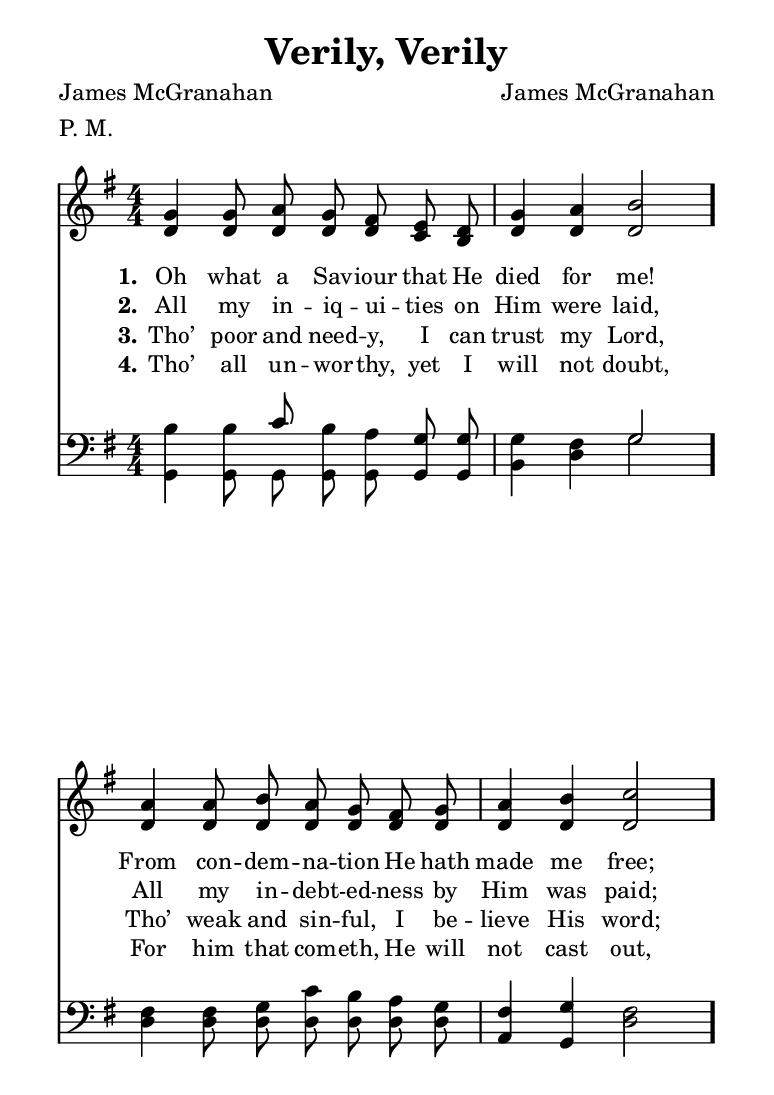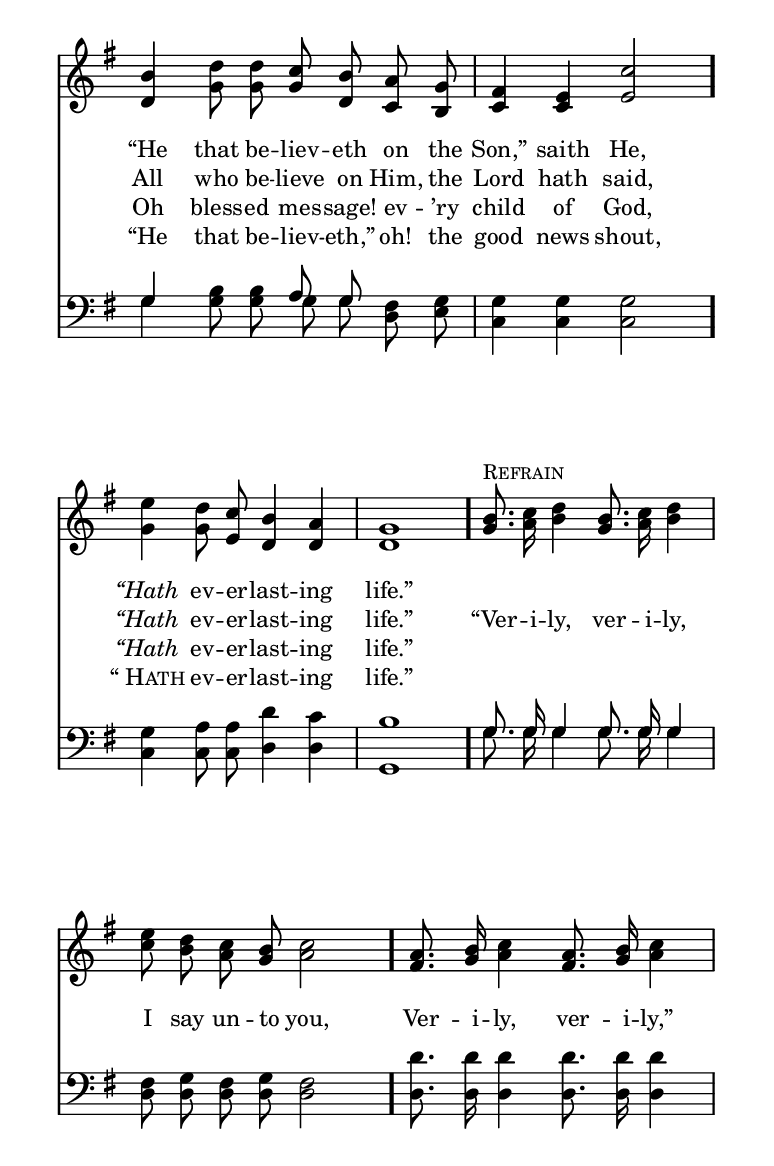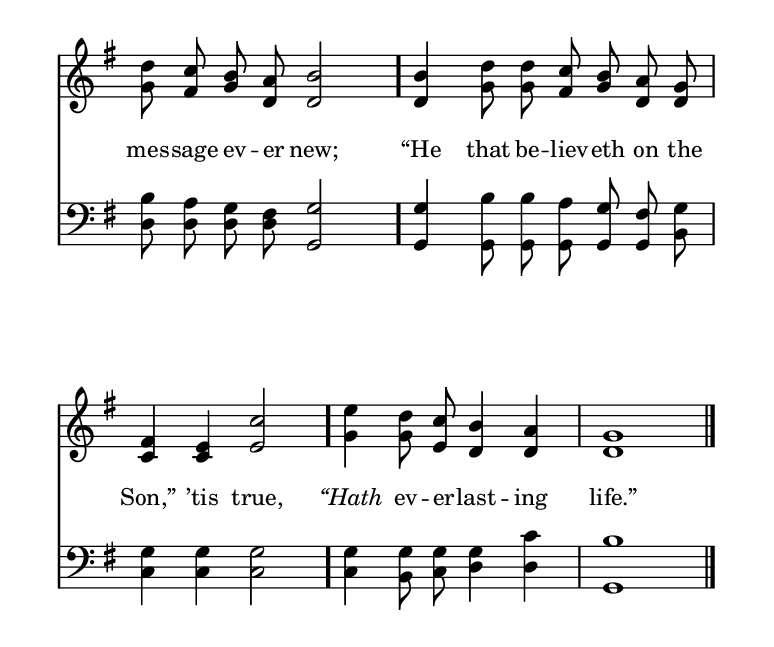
\include "common/global.ily"
\paper {
  \include "common/paper.ily"
  systems-per-page = #(cond (is-eogsized 5) (#t #f))
}

\header{
  %gospel
  hymnnumber = "49"
  title = "Verily, Verily"
  tunename = ""
  meter = "P. M."
  poet = "James McGranahan"
  composer = "James McGranahan"
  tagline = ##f
}

% for fermata in MIDI
ta = { \tempo 4=80 }
tb = { \tempo 4=40 }

patternAA = { c4 c8   c8 c8 c8 c8 c8 | c4 c4 c2 }
patternAB = { \patternAA }
patternBA = { c4 c8 c8 c4 c4 | c1 }
patternCA = { c8. c16 c4 c8. c16 c4 | c8 c8 c8 c8 c2 }

global = {
  \include "common/overrides.ily"
  \override Staff.TimeSignature.style = #'numbered
  \time 4/4
  \override Score.MetronomeMark.transparent = ##t % hide all fermata changes too
  \ta
  \key g \major
  \autoBeamOff
}

notesSoprano = {
\global
\relative c'' {

  \changePitch \patternAA { g g a g fis e d | g a b }
  \changePitch \patternAA { a a b a g fis g | a b c }
  \changePitch \patternAB { b d d c b a g | fis e c' }
  \changePitch \patternBA { e d c b a | g }

  << s^\markup { \small \caps "Refrain" }
  \changePitch \patternCA { b c d b c d | e d c b c } >>
  \changePitch \patternCA { a b c a b c | d c b a b }
  \changePitch \patternAA { b d d c b a g | fis e c' }
  \changePitch \patternBA { e d c b a | g }

  \bar "|."

}
}

notesAlto = {
\global
\relative e' {

  \changePitch \patternAA { d d d d d c b | d d d }
  \changePitch \patternAA { d d d d d d d | d d d }
  \changePitch \patternAB { d g g g d c b | c c e}
  \changePitch \patternBA { g g e d d | d }

  \changePitch \patternCA { g a b g a b | c b a g a }
  \changePitch \patternCA { fis g a fis g a | g fis g d d }
  \changePitch \patternAA { d g g fis g d d | c c e }
  \changePitch \patternBA { g g e d d | d }

}
}

notesTenor = {
\global
\relative a {

  \changePitch \patternAA { b b c b a g g | g fis g }
  \changePitch \patternAA { fis fis g c b a g | fis g fis }
  \changePitch \patternAB { g b b a g fis g | g g g }
  \changePitch \patternBA { g a a d c | b }

  \changePitch \patternCA { g g g g g g | fis g fis g fis }
  \changePitch \patternCA { d' d d d d d | b a g fis g }
  \changePitch \patternAA { g b b a g fis g | g g g }
  \changePitch \patternBA { g g g g c | b }

}
}

notesBass = {
\global
\relative f, {

  \changePitch \patternAA { g g g g g g g | b d g }
  \changePitch \patternAA { d d d d d d d | a g d' }
  \changePitch \patternAB { g g g g g d e | c c c }
  \changePitch \patternBA { c c c d d | g, }

  \changePitch \patternCA { g' g g g g g | d d d d d }
  \changePitch \patternCA { d d d d d d | d d d d g, }
  \changePitch \patternAA { g g g g g g b | c c c }
  \changePitch \patternBA { c b c d d | g, }

}
}

Refrain = \lyricmode {

“Ver -- i -- ly, ver -- i -- ly, I say un -- to you, \bar "."
Ver -- i -- ly, ver -- i -- ly,” mes -- sage ev -- er new; \bar "."
“He that be -- liev -- eth on the Son,” ’tis true, \bar "."
{ \italicsOn } “Hath { \italicsOff } ev -- er -- last -- ing life.” \bar "."

}

wordsA = \lyricmode {
\set stanza = "1."

Oh what a Sav -- iour that He died for me! \bar "."
From con -- dem -- na -- tion He hath made me free; \bar "."
“He \mon that be -- \moff liev -- eth on the Son,” saith He, \bar "."
{ \italicsOn } “Hath { \italicsOff } ev -- er -- last -- ing life.” \bar "."

}

wordsB = \lyricmode {
\set stanza = "2."

All my in -- iq -- ui -- ties on Him were laid,
All my in -- debt -- ed -- ness by Him was paid;
All \mon who be -- \moff lieve on Him, the Lord hath said,
{ \italicsOn } “Hath { \italicsOff } ev -- er -- last -- ing life.”

\Refrain

}

wordsC = \lyricmode {
\set stanza = "3."

Tho’ poor and need -- y, I can trust my Lord,
Tho’ weak and sin -- ful, I be -- lieve His word;
Oh \mon bless -- ed \moff mes -- sage! ev -- ’ry child of God,
{ \italicsOn } “Hath { \italicsOff } ev -- er -- last -- ing life.”


}

wordsD = \lyricmode {
\set stanza = "4."

Tho’ all un -- wor -- thy, yet I will not doubt,
For him that com -- eth, He will not cast out,
“He \mon that be -- \moff liev -- eth,” oh! the good news shout,
% XXX the opening quote isn't quite close enough to the \caps Hath
%LYRICS “Hath ev -- er -- last -- ing life.”
%{HIDE>%} \markup{ “\caps Hath } ev -- er -- last -- ing life.” %{<HIDE%}

}

\score {
  \context ChoirStaff <<
    \context Staff = upper <<
      \set Staff.autoBeaming = ##f
      \set ChoirStaff.systemStartDelimiter = #'SystemStartBar
      \set ChoirStaff.printPartCombineTexts = ##f
      \partcombine #'(2 . 9) \notesSoprano \notesAlto
      \context NullVoice = sopranos { \voiceOne << \notesSoprano >> }
      \context NullVoice = altos { \voiceTwo << \notesAlto >> }
      \context Lyrics = one   \lyricsto sopranos \wordsA
      \context Lyrics = two   \lyricsto sopranos \wordsB
      \context Lyrics = three \lyricsto sopranos \wordsC
      \context Lyrics = four  \lyricsto sopranos \wordsD
    >>
    \context Staff = men <<
      \set Staff.autoBeaming = ##f
      \clef bass
      \set ChoirStaff.printPartCombineTexts = ##f
      \partcombine #'(2 . 9) \notesTenor \notesBass
      \context NullVoice = tenors { \voiceOne << \notesTenor >> }
      \context NullVoice = basses { \voiceTwo << \notesBass >> }
    >>
  >>
  \layout {
    \include "common/layout.ily"
  }
  \midi{
    \include "common/midi.ily"
  }
}

\version "2.19.49"  % necessary for upgrading to future LilyPond versions.

% vi:set et ts=2 sw=2 ai nocindent syntax=lilypond:
